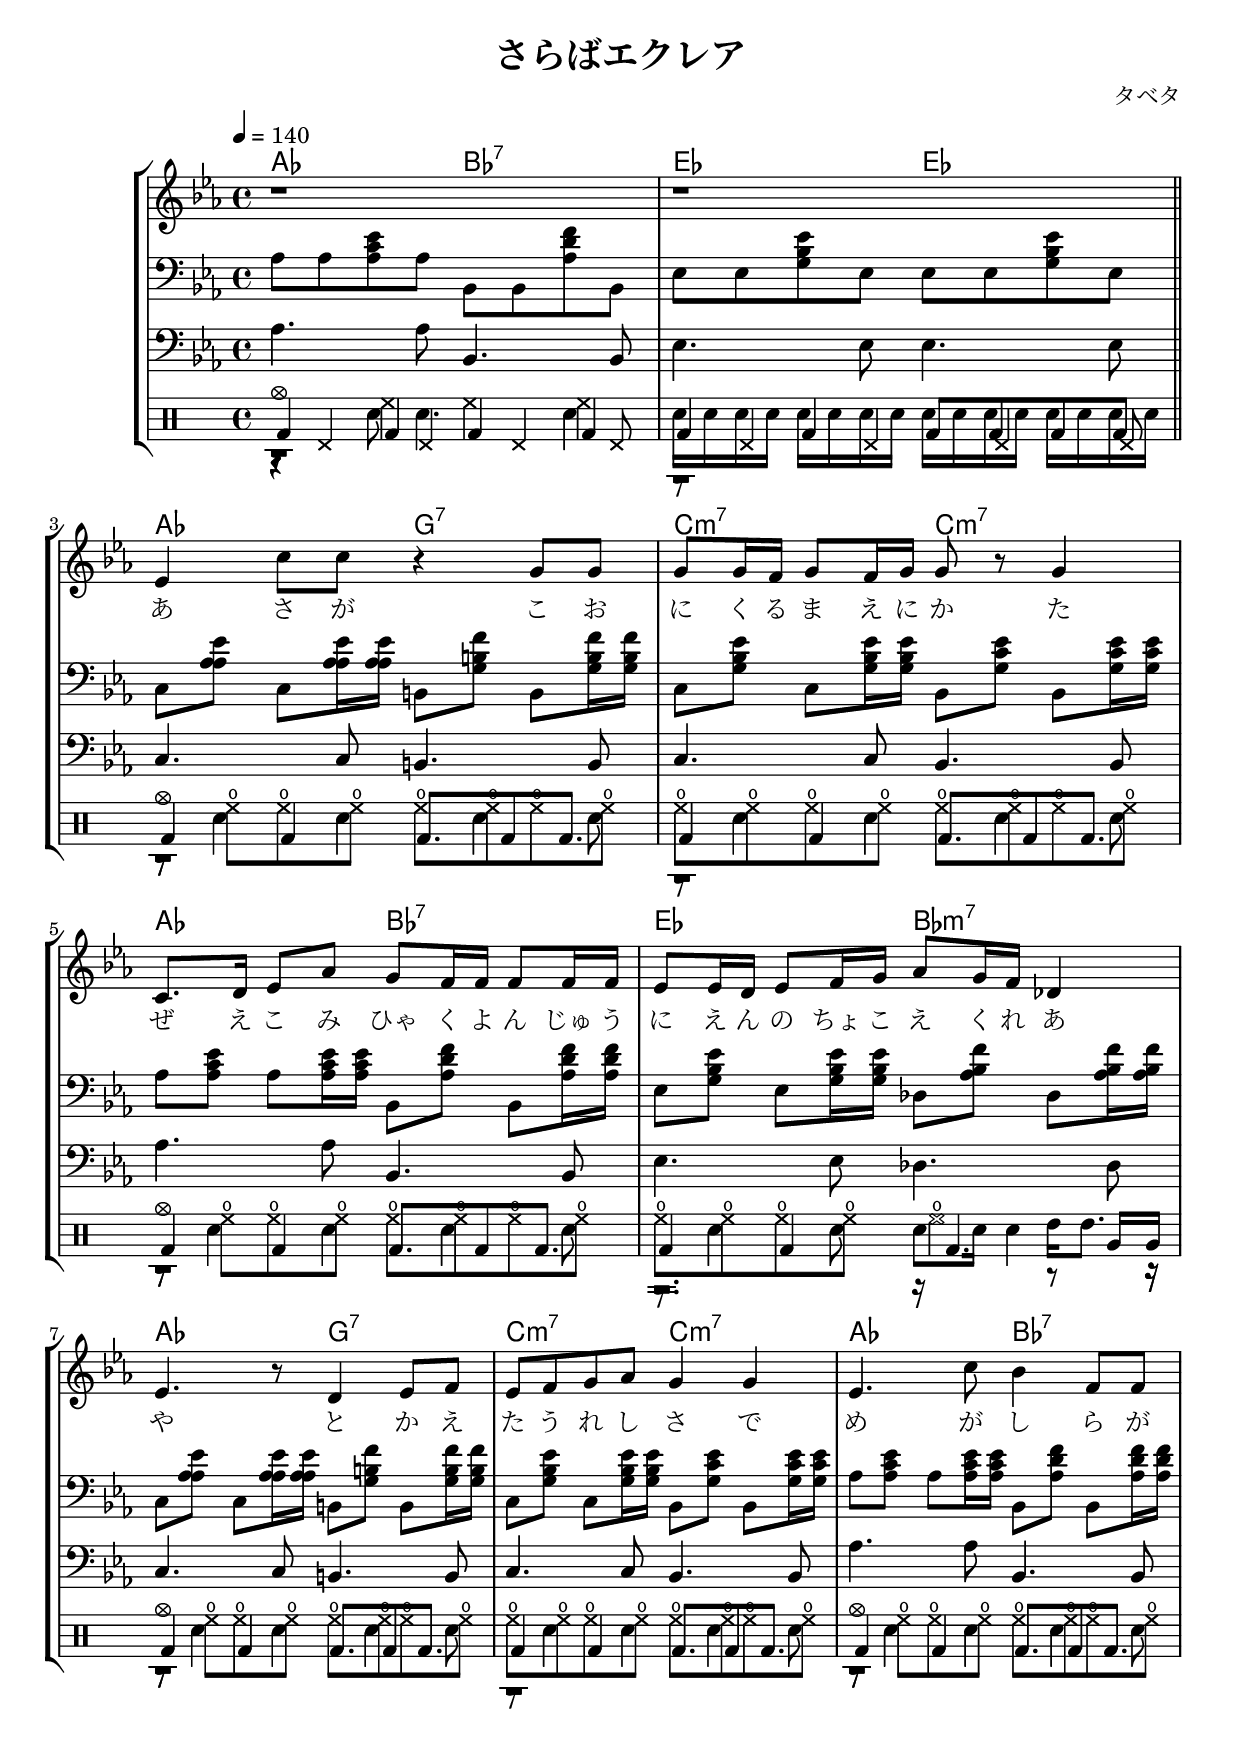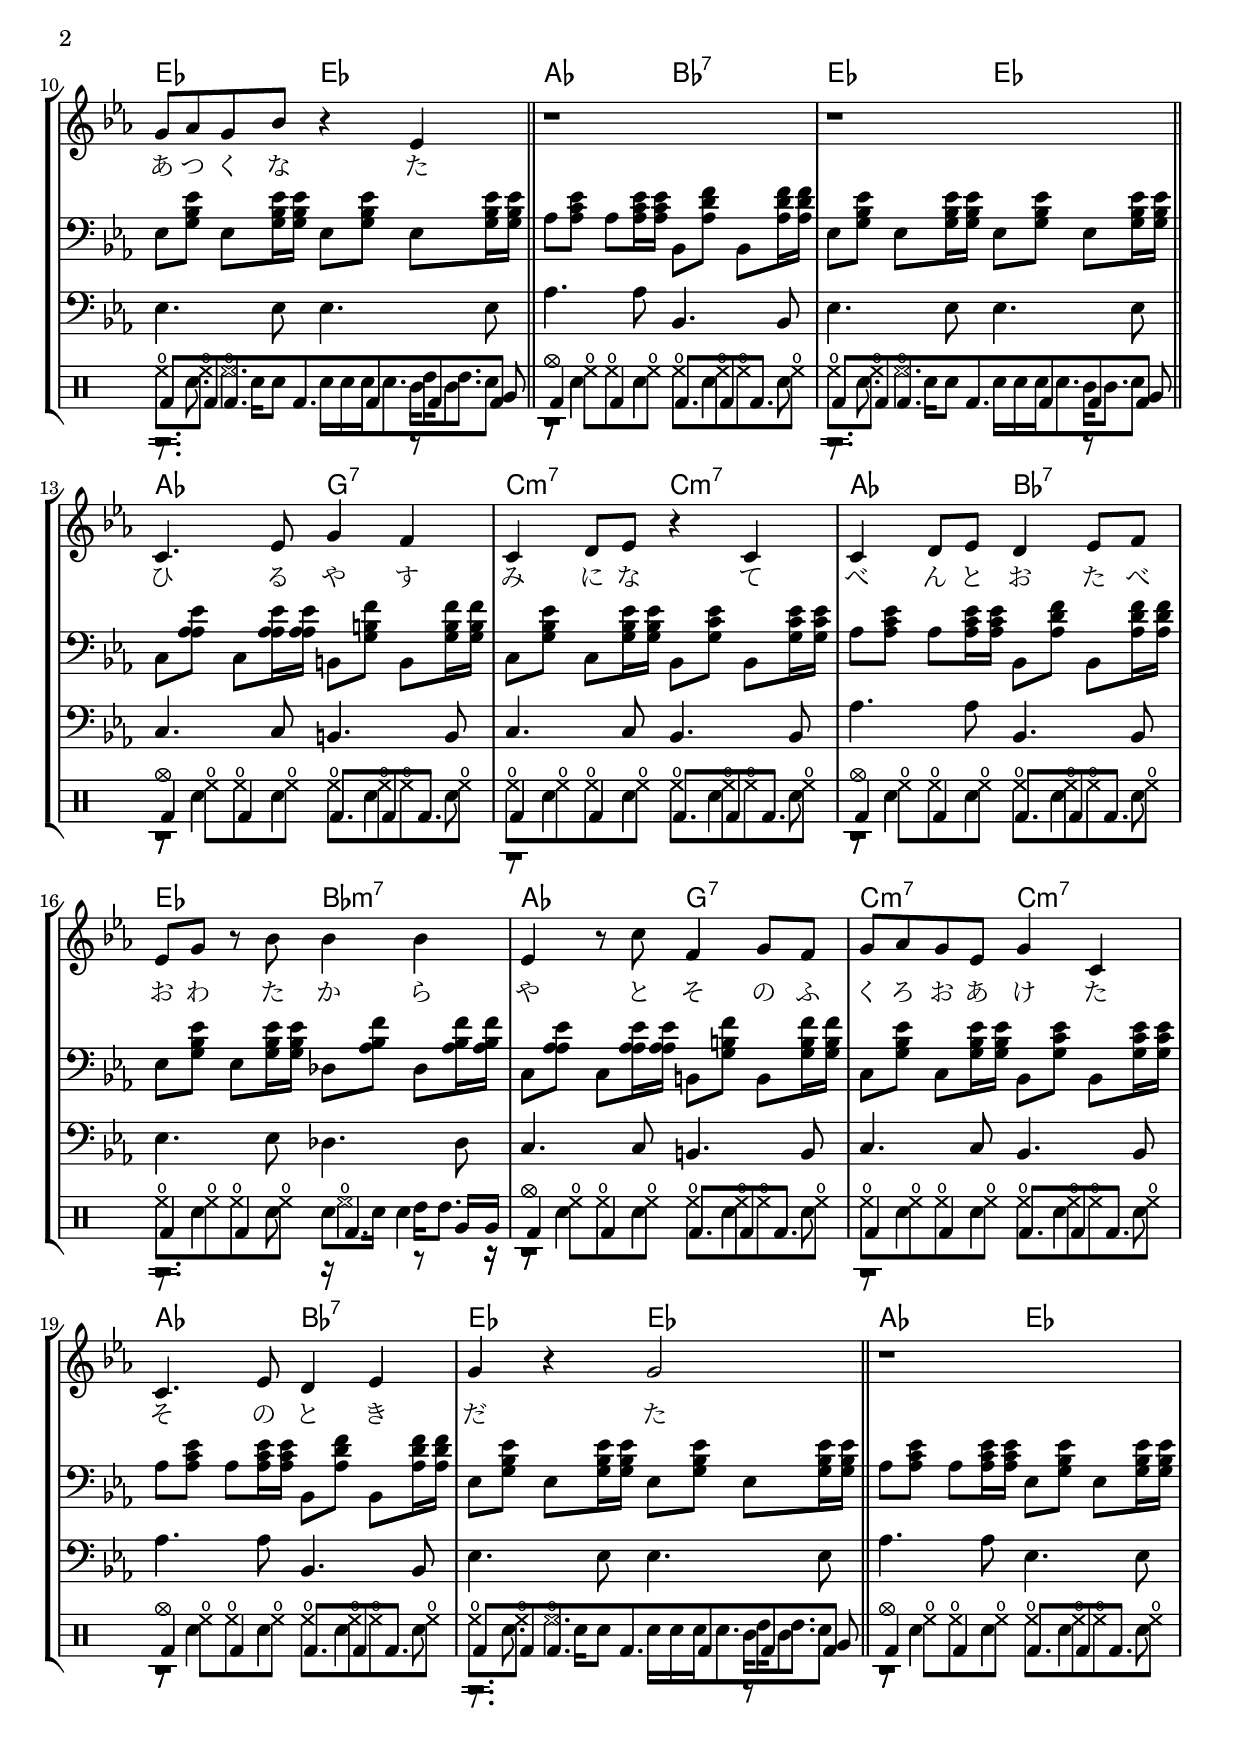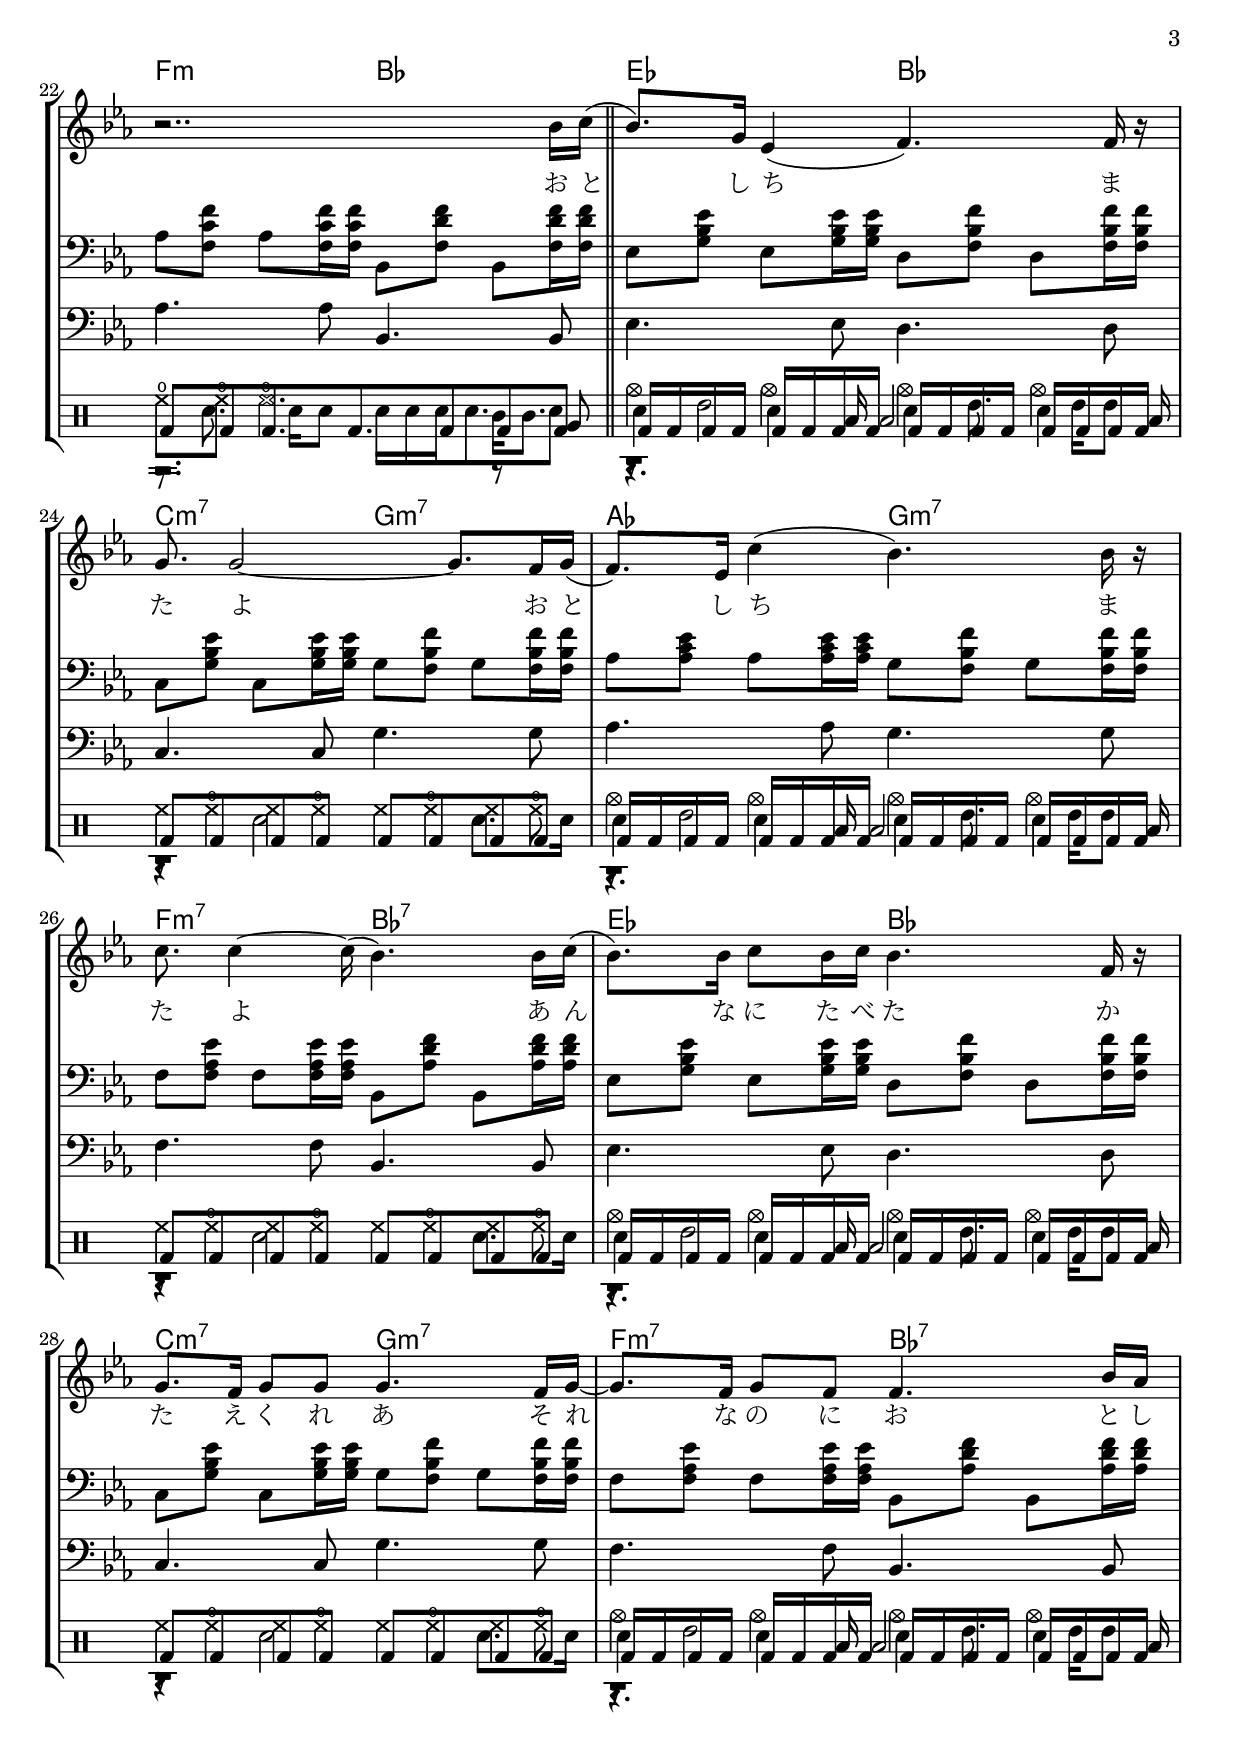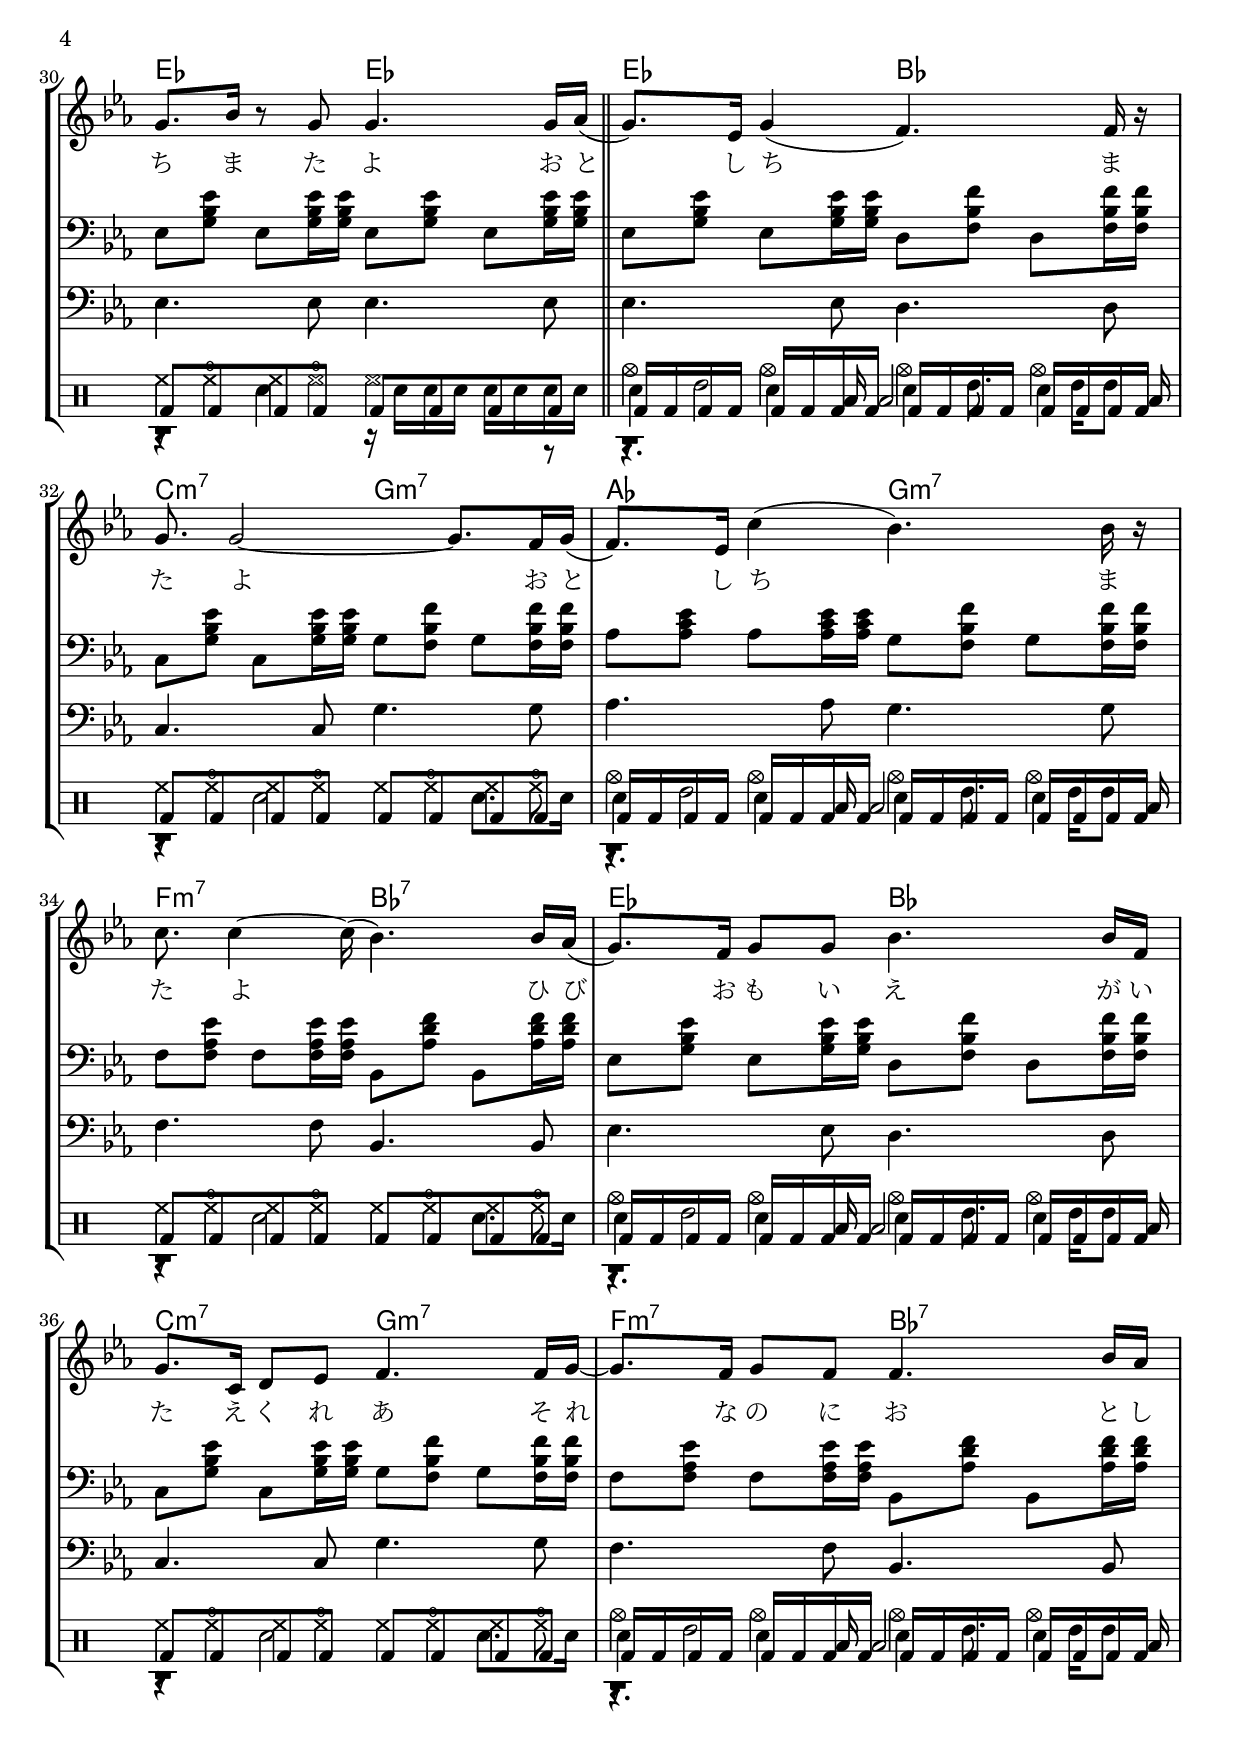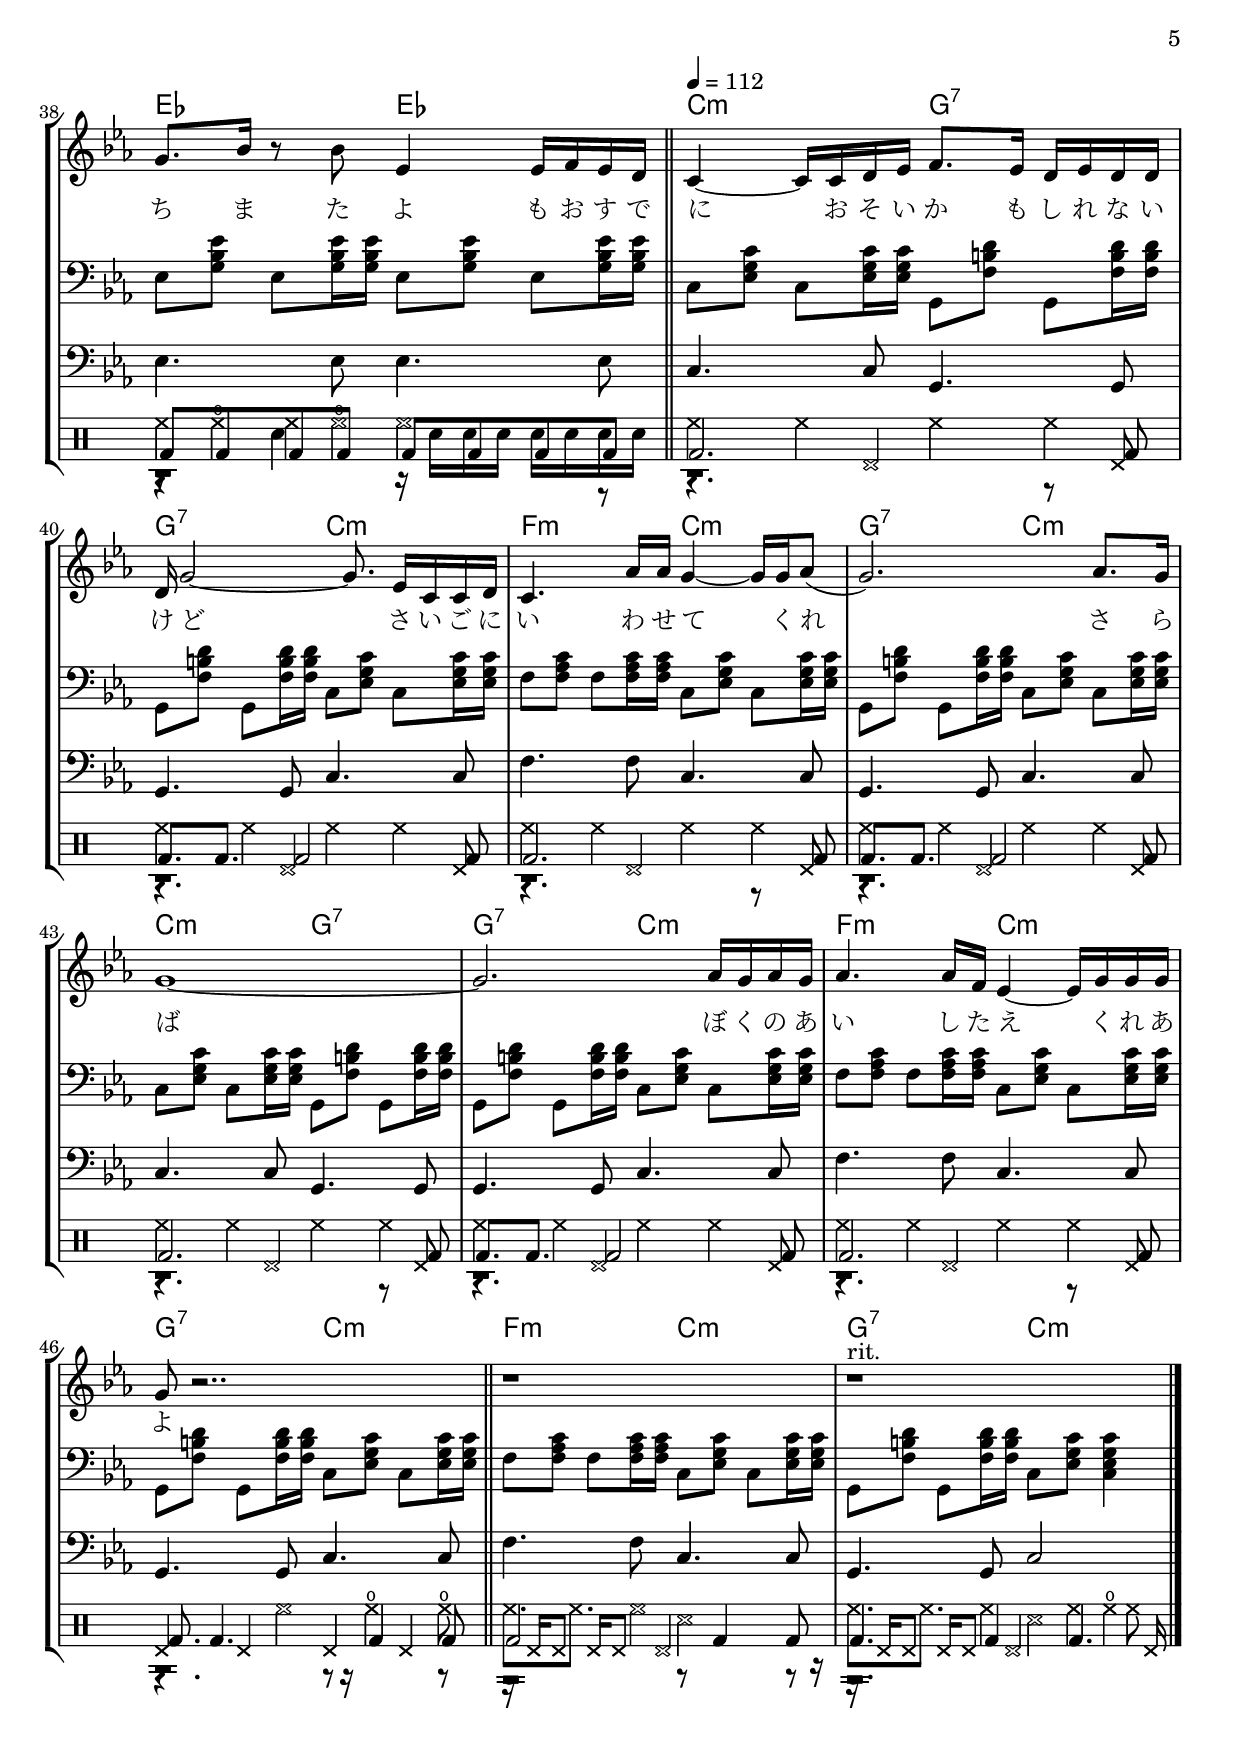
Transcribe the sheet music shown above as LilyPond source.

\version "2.12.1"

\header {
	title = \markup {さらばエクレア}
	composer = \markup \center-column {タベタ}
}

harmony = \chordmode {
	as2 bes:7 es es 

	as g:7 c:min7 c:min7 as bes:7 es bes:min7 as g:7 c:min7 c:min7 as bes:7 es es 

	as bes:7 es es 

	as g:7 c:min7 c:min7 as bes:7 es bes:min7 as g:7 c:min7 c:min7 as bes:7 es es 

	as es f:m bes 

	es bes c:min7 g:min7 as g:min7 f:min7 bes:7 es bes c:min7 g:min7 f:min7 bes:7 es es 

	es bes c:min7 g:min7 as g:min7 f:min7 bes:7 es bes c:min7 g:min7 f:min7 bes:7 es es 

	c:m g:7 g:7 c:m f:m c:m g:7 c:m c:m g:7 g:7 c:m f:m c:m g:7 c:m 

	f:m c:m g:7 c:m 
}

melody = {
	\key es \major
	\tempo 4 = 140
	r1 | r1   
	\set Staff.midiInstrument = #"mmi0.52"
	 es'4  c''8  c''8  r4  g'8  g'8 
	g'8  g'16  f'16  g'8  f'16  g'16  g'8  r8  g'4 
	c'8.  d'16  es'8  as'8  g'8  f'16  f'16  f'8  f'16  f'16 
	es'8  es'16  d'16  es'8  f'16  g'16  as'8  g'16  f'16  des'4 
	es'4.  r8  d'4  es'8  f'8 
	es'8  f'8  g'8  as'8  g'4  g'4 
	es'4.  c''8  bes'4  f'8  f'8 
	g'8  as'8  g'8  bes'8  r4  es'4
	r1 | r1   
	\set Staff.midiInstrument = #"mmi0.52"
	 c'4.  es'8  g'4  f'4 
	c'4  d'8  es'8  r4  c'4 
	c'4  d'8  es'8  d'4  es'8  f'8 
	es'8  g'8  r8  bes'8  bes'4  bes'4 
	es'4  r8  c''8  f'4  g'8  f'8 
	g'8  as'8  g'8  es'8  g'4  c'4 
	c'4.  es'8  d'4  es'4 
	g'4  r4  g'2
	r1 | r2.. 
	\set Staff.midiInstrument = #"mmi0.52"
	bes'16  c''16 
	(bes'8.)  g'16  es'4  (f'4.)  f'16  r16 
	g'8.  g'2~g'8.  f'16  g'16 
	(f'8.)  es'16  c''4  (bes'4.)  bes'16  r16 
	c''8.  c''4~c''16  (bes'4.)  bes'16  c''16 
	(bes'8.)  bes'16  c''8  bes'16  c''16  bes'4.  f'16  r16 
	g'8.  f'16  g'8  g'8  g'4.  f'16  g'16~ 
	g'8.  f'16  g'8  f'8  f'4.  bes'16  as'16 
	g'8.  bes'16  r8  g'8  g'4.  	\set Staff.midiInstrument = #"mmi0.52"
	g'16  as'16 
	(g'8.)  es'16  g'4  (f'4.)  f'16  r16 
	g'8.  g'2~g'8.  f'16  g'16 
	(f'8.)  es'16  c''4  (bes'4.)  bes'16  r16 
	c''8.  c''4~c''16  (bes'4.)  bes'16  as'16 
	(g'8.)  f'16  g'8  g'8  bes'4.  bes'16  f'16 
	g'8.  c'16  d'8  es'8  f'4.  f'16  g'16~ 
	g'8.  f'16  g'8  f'8  f'4.  bes'16  as'16 
	g'8.  bes'16  r8  bes'8  es'4  	\set Staff.midiInstrument = #"mmi0.40"
	es'16  f'16  es'16  d'16 
		\tempo 4 = 112
c'4~c'16  c'16  d'16  es'16  f'8.  es'16  d'16  es'16  d'16  d'16 
	d'16  g'2~g'8.  es'16  c'16  c'16  d'16 
	c'4.  as'16  as'16  g'4~g'16  g'16  as'8 
	(g'2.)  as'8.  g'16 
	g'1~ 
	g'2.  as'16  g'16  as'16  g'16 
	as'4.  as'16  f'16  es'4~es'16  g'16  g'16  g'16 
	g'8  	r2.. 	r1 | r1^"rit." \bar "|."
}

words = \lyricmode {
	
	あ  さ  が  こ  お  に  く  る  ま  え  に  か  た  ぜ  え  こ  み  ひゃ  く  よ  ん  じゅ  う  に  え  ん  の  ちょ  こ  え  く  れ  あ  や  と  か  え  た  う  れ  し  さ  で  め  が  し  ら  が  あ  つ  く  な  た  
	
	ひ  る  や  す  み  に  な  て  べ  ん  と  お  た  べ  お  わ  た  か  ら  や  と  そ  の  ふ  く  ろ  お  あ  け  た  そ  の  と  き  だ  た  
	
	お  と  し  ち  ま  た  よ  お  と  し  ち  ま  た  よ  あ  ん  な  に  た  べ  た  か  た  え  く  れ  あ  そ  れ  な  の  に  お  と  し  ち  ま  た  よ  
	お  と  し  ち  ま  た  よ  お  と  し  ち  ま  た  よ  ひ  び  お  も  い  え  が  い  た  え  く  れ  あ  そ  れ  な  の  に  お  と  し  ち  ま  た  よ  
	も  お  す  で  に  お  そ  い  か  も  し  れ  な  い  け  ど  さ  い  ご  に  い  わ  せ  て  く  れ  さ  ら  ば  ぼ  く  の  あ  い  し  た  え  く  れ  あ  よ  
	
}

tempochange = {
	\tempo 4 = 140
	r1 | r1 \bar "||"
	\tempo 4 = 140
	r1 | r1 | r1 | r1 | r1 | r1 | r1 | r1 \bar "||"
	\tempo 4 = 140
	r1 | r1 \bar "||"
	\tempo 4 = 140
	r1 | r1 | r1 | r1 | r1 | r1 | r1 | r1 \bar "||"
	\tempo 4 = 140
	r1 | r1 \bar "||"
	\tempo 4 = 140
	r1 | r1 | r1 | r1 | r1 | r1 | r1 | r1 \bar "||"
	\tempo 4 = 140
	r1 | r1 | r1 | r1 | r1 | r1 | r1 | r1 \bar "||"
	\tempo 4 = 112
	r1 | r1 | r1 | r1 | r1 | r1 | r1 | r1 \bar "||"
	\tempo 4 = 112
	r1 | \tempo 4 = 84 r2 \tempo 4 = 74 r2 \bar "|."
}

mainacc = {
	\clef bass
	\set Staff.midiInstrument = #"Rock Organ"
	\key es \major
	\tempo 4 = 140
	as8 as8 <as c' es'>8 as8
	bes,8 bes,8 <as d' f'>8 bes,8
	es8 es8 <g bes es'>8 es8
	es8 es8 <g bes es'>8 es8
	\bar "||"

	\set Staff.midiInstrument = #"Acoustic grand"
	c8 <as as es'> c <as as es'>16 <as as es'>
	b,8 <g b f'> b, <g b f'>16 <g b f'>
	c8 <g bes es'> c <g bes es'>16 <g bes es'>
	bes,8 <g c' es'> bes, <g c' es'>16 <g c' es'>
	as8 <as c' es'> as <as c' es'>16 <as c' es'>
	bes,8 <as d' f'> bes, <as d' f'>16 <as d' f'>
	es8 <g bes es'> es <g bes es'>16 <g bes es'>
	des8 <as bes f'> des <as bes f'>16 <as bes f'>
	c8 <as as es'> c <as as es'>16 <as as es'>
	b,8 <g b f'> b, <g b f'>16 <g b f'>
	c8 <g bes es'> c <g bes es'>16 <g bes es'>
	bes,8 <g c' es'> bes, <g c' es'>16 <g c' es'>
	as8 <as c' es'> as <as c' es'>16 <as c' es'>
	bes,8 <as d' f'> bes, <as d' f'>16 <as d' f'>
	es8 <g bes es'> es <g bes es'>16 <g bes es'>
	es8 <g bes es'> es <g bes es'>16 <g bes es'>
	\bar "||"

	\set Staff.midiInstrument = #"Overdriven Guitar"
	as8 <as c' es'> as <as c' es'>16 <as c' es'>
	bes,8 <as d' f'> bes, <as d' f'>16 <as d' f'>
	es8 <g bes es'> es <g bes es'>16 <g bes es'>
	es8 <g bes es'> es <g bes es'>16 <g bes es'>
	\bar "||"

	\set Staff.midiInstrument = #"Acoustic grand"
	c8 <as as es'> c <as as es'>16 <as as es'>
	b,8 <g b f'> b, <g b f'>16 <g b f'>
	c8 <g bes es'> c <g bes es'>16 <g bes es'>
	bes,8 <g c' es'> bes, <g c' es'>16 <g c' es'>
	as8 <as c' es'> as <as c' es'>16 <as c' es'>
	bes,8 <as d' f'> bes, <as d' f'>16 <as d' f'>
	es8 <g bes es'> es <g bes es'>16 <g bes es'>
	des8 <as bes f'> des <as bes f'>16 <as bes f'>
	c8 <as as es'> c <as as es'>16 <as as es'>
	b,8 <g b f'> b, <g b f'>16 <g b f'>
	c8 <g bes es'> c <g bes es'>16 <g bes es'>
	bes,8 <g c' es'> bes, <g c' es'>16 <g c' es'>
	as8 <as c' es'> as <as c' es'>16 <as c' es'>
	bes,8 <as d' f'> bes, <as d' f'>16 <as d' f'>
	es8 <g bes es'> es <g bes es'>16 <g bes es'>
	es8 <g bes es'> es <g bes es'>16 <g bes es'>
	\bar "||"

	\set Staff.midiInstrument = #"Overdriven Guitar"
	as8 <as c' es'> as <as c' es'>16 <as c' es'>
	es8 <g bes es'> es <g bes es'>16 <g bes es'>
	as8 <f c' f'> as <f c' f'>16 <f c' f'>
	bes,8 <f d' f'> bes, <f d' f'>16 <f d' f'>
	\bar "||"

	\set Staff.midiInstrument = #"Overdriven Guitar"
	es8 <g bes es'> es <g bes es'>16 <g bes es'>
	d8 <f bes f'> d <f bes f'>16 <f bes f'>
	c8 <g bes es'> c <g bes es'>16 <g bes es'>
	g8 <f bes f'> g <f bes f'>16 <f bes f'>
	as8 <as c' es'> as <as c' es'>16 <as c' es'>
	g8 <f bes f'> g <f bes f'>16 <f bes f'>
	f8 <f as es'> f <f as es'>16 <f as es'>
	bes,8 <as d' f'> bes, <as d' f'>16 <as d' f'>
	es8 <g bes es'> es <g bes es'>16 <g bes es'>
	d8 <f bes f'> d <f bes f'>16 <f bes f'>
	c8 <g bes es'> c <g bes es'>16 <g bes es'>
	g8 <f bes f'> g <f bes f'>16 <f bes f'>
	f8 <f as es'> f <f as es'>16 <f as es'>
	bes,8 <as d' f'> bes, <as d' f'>16 <as d' f'>
	es8 <g bes es'> es <g bes es'>16 <g bes es'>
	es8 <g bes es'> es <g bes es'>16 <g bes es'>
	\bar "||"

	\set Staff.midiInstrument = #"Distorted Guitar"
	es8 <g bes es'> es <g bes es'>16 <g bes es'>
	d8 <f bes f'> d <f bes f'>16 <f bes f'>
	c8 <g bes es'> c <g bes es'>16 <g bes es'>
	g8 <f bes f'> g <f bes f'>16 <f bes f'>
	as8 <as c' es'> as <as c' es'>16 <as c' es'>
	g8 <f bes f'> g <f bes f'>16 <f bes f'>
	f8 <f as es'> f <f as es'>16 <f as es'>
	bes,8 <as d' f'> bes, <as d' f'>16 <as d' f'>
	es8 <g bes es'> es <g bes es'>16 <g bes es'>
	d8 <f bes f'> d <f bes f'>16 <f bes f'>
	c8 <g bes es'> c <g bes es'>16 <g bes es'>
	g8 <f bes f'> g <f bes f'>16 <f bes f'>
	f8 <f as es'> f <f as es'>16 <f as es'>
	bes,8 <as d' f'> bes, <as d' f'>16 <as d' f'>
	es8 <g bes es'> es <g bes es'>16 <g bes es'>
	es8 <g bes es'> es <g bes es'>16 <g bes es'>
	\bar "||"

	\set Staff.midiInstrument = #"Acoustic Guitar (steel)"
	\tempo 4 = 112
	c8 <es g c'> c <es g c'>16 <es g c'>
	g,8 <f b d'> g, <f b d'>16 <f b d'>
	g,8 <f b d'> g, <f b d'>16 <f b d'>
	c8 <es g c'> c <es g c'>16 <es g c'>
	f8 <f as c'> f <f as c'>16 <f as c'>
	c8 <es g c'> c <es g c'>16 <es g c'>
	g,8 <f b d'> g, <f b d'>16 <f b d'>
	c8 <es g c'> c <es g c'>16 <es g c'>
	c8 <es g c'> c <es g c'>16 <es g c'>
	g,8 <f b d'> g, <f b d'>16 <f b d'>
	g,8 <f b d'> g, <f b d'>16 <f b d'>
	c8 <es g c'> c <es g c'>16 <es g c'>
	f8 <f as c'> f <f as c'>16 <f as c'>
	c8 <es g c'> c <es g c'>16 <es g c'>
	g,8 <f b d'> g, <f b d'>16 <f b d'>
	c8 <es g c'> c <es g c'>16 <es g c'>
	\bar "||"

	\set Staff.midiInstrument = #"Acoustic grand"
	f8 <f as c'> f <f as c'>16 <f as c'>
	c8 <es g c'> c <es g c'>16 <es g c'>
	g,8 <f b d'> g, <f b d'>16 <f b d'>
	c8 <es g c'>8 <c es g c'>4
	\bar "|."
}

subacc = {
	\clef bass
	\set Staff.midiInstrument = #"Electric Guitar (jazz)"
	\key es \major
	\tempo 4 = 140
	as4.as8
	bes,4.bes,8
	es4.es8
	es4.es8
	\bar "||"

	\set Staff.midiInstrument = #"Electric Bass (finger)"
	c4.c8
	b,4.b,8
	c4.c8
	bes,4.bes,8
	as4.as8
	bes,4.bes,8
	es4.es8
	des4.des8
	c4.c8
	b,4.b,8
	c4.c8
	bes,4.bes,8
	as4.as8
	bes,4.bes,8
	es4.es8
	es4.es8
	\bar "||"

	\set Staff.midiInstrument = #"Harmonica"
	as4.as8
	bes,4.bes,8
	es4.es8
	es4.es8
	\bar "||"

	\set Staff.midiInstrument = #"Electric Bass (finger)"
	c4.c8
	b,4.b,8
	c4.c8
	bes,4.bes,8
	as4.as8
	bes,4.bes,8
	es4.es8
	des4.des8
	c4.c8
	b,4.b,8
	c4.c8
	bes,4.bes,8
	as4.as8
	bes,4.bes,8
	es4.es8
	es4.es8
	\bar "||"

	\set Staff.midiInstrument = #"Choir Aahs"
	as4.as8
	es4.es8
	as4.as8
	bes,4.bes,8
	\bar "||"

	\set Staff.midiInstrument = #"Trumpet"
	es4.es8
	d4.d8
	c4.c8
	g4.g8
	as4.as8
	g4.g8
	f4.f8
	bes,4.bes,8
	es4.es8
	d4.d8
	c4.c8
	g4.g8
	f4.f8
	bes,4.bes,8
	es4.es8
	es4.es8
	\bar "||"

	\set Staff.midiInstrument = #"Choir Aahs"
	es4.es8
	d4.d8
	c4.c8
	g4.g8
	as4.as8
	g4.g8
	f4.f8
	bes,4.bes,8
	es4.es8
	d4.d8
	c4.c8
	g4.g8
	f4.f8
	bes,4.bes,8
	es4.es8
	es4.es8
	\bar "||"

	\set Staff.midiInstrument = #"Acoustic grand"
	\tempo 4 = 112
	c4.c8
	g,4.g,8
	g,4.g,8
	c4.c8
	f4.f8
	c4.c8
	g,4.g,8
	c4.c8
	c4.c8
	g,4.g,8
	g,4.g,8
	c4.c8
	f4.f8
	c4.c8
	g,4.g,8
	c4.c8
	\bar "||"

	\set Staff.midiInstrument = #"Trumpet"
	f4.f8
	c4.c8
	g,4.g,8
	c2
	\bar "|."
}

percA = {
	\drummode {
	r4 hh4 hh4 hh4  |r1  \bar "||"
	r8 hho8 hho8 hho8 hho8 hho8 hho8 hho8  |hho8 hho8 hho8 hho8 hho8 hho8 hho8 hho8  |r8 hho8 hho8 hho8 hho8 hho8 hho8 hho8  |hho8 hho8 hho8 hho8 hho2  |r8 hho8 hho8 hho8 hho8 hho8 hho8 hho8  |hho8 hho8 hho8 hho8 hho8 hho8 hho8 hho8  |r8 hho8 hho8 hho8 hho8 hho8 hho8 hho8  |hho8 hho8 hho2.  \bar "||"
	r8 hho8 hho8 hho8 hho8 hho8 hho8 hho8  |hho8 hho8 hho2.  \bar "||"
	r8 hho8 hho8 hho8 hho8 hho8 hho8 hho8  |hho8 hho8 hho8 hho8 hho8 hho8 hho8 hho8  |r8 hho8 hho8 hho8 hho8 hho8 hho8 hho8  |hho8 hho8 hho8 hho8 hho2  |r8 hho8 hho8 hho8 hho8 hho8 hho8 hho8  |hho8 hho8 hho8 hho8 hho8 hho8 hho8 hho8  |r8 hho8 hho8 hho8 hho8 hho8 hho8 hho8  |hho8 hho8 hho2.  \bar "||"
	r8 hho8 hho8 hho8 hho8 hho8 hho8 hho8  |hho8 hho8 hho2.  \bar "||"
	r1  |hh4 hh4 hh4 hh4  |r1  |hh4 hh4 hh4 hh4  |r1  |hh4 hh4 hh4 hh4  |r1  |hh4 hh4 hh2  \bar "||"
	r1  |hh4 hh4 hh4 hh4  |r1  |hh4 hh4 hh4 hh4  |r1  |hh4 hh4 hh4 hh4  |r1  |hh4 hh4 hh2  \bar "||"
	r1  |r1  |r1  |r1  |r1  |r1  |r1  |r2 r8 hho4 hho8  \bar "||"
	r1  |r2. hho4  \bar "|."
	}
}

percB = {
	\drummode {
	r4 sn8 sn4. sn4  |sn16 sn16 sn16 sn16 sn16 sn16 sn16 sn16 sn16 sn16 sn16 sn16 sn16 sn16 sn16 sn16  \bar "||"
	r8 sn4 sn4 sn4 sn8  |r8 sn4 sn4 sn4 sn8  |r8 sn4 sn4 sn4 sn8  |r8 sn4 sn8 sn8 sn16 sn4 r16  |r8 sn4 sn4 sn4 sn8  |r8 sn4 sn4 sn4 sn8  |r8 sn4 sn4 sn4 sn8  |r8 sn8. sn16 sn8 sn16 sn16 sn16 sn8. sn8  \bar "||"
	r8 sn4 sn4 sn4 sn8  |r8 sn8. sn16 sn8 sn16 sn16 sn16 sn8. sn8  \bar "||"
	r8 sn4 sn4 sn4 sn8  |r8 sn4 sn4 sn4 sn8  |r8 sn4 sn4 sn4 sn8  |r8 sn4 sn8 sn8 sn16 sn4 r16  |r8 sn4 sn4 sn4 sn8  |r8 sn4 sn4 sn4 sn8  |r8 sn4 sn4 sn4 sn8  |r8 sn8. sn16 sn8 sn16 sn16 sn16 sn8. sn8  \bar "||"
	r8 sn4 sn4 sn4 sn8  |r8 sn8. sn16 sn8 sn16 sn16 sn16 sn8. sn8  \bar "||"
	sn4 sn4 sn4 sn4  |r4 sn2 sn8. sn16  |sn4 sn4 sn4 sn4  |r4 sn2 sn8. sn16  |sn4 sn4 sn4 sn4  |r4 sn2 sn8. sn16  |sn4 sn4 sn4 sn4  |r4 sn4 r16 sn16 sn16 sn16 sn16 sn16 sn16 sn16  \bar "||"
	sn4 sn4 sn4 sn4  |r4 sn2 sn8. sn16  |sn4 sn4 sn4 sn4  |r4 sn2 sn8. sn16  |sn4 sn4 sn4 sn4  |r4 sn2 sn8. sn16  |sn4 sn4 sn4 sn4  |r4 sn4 r16 sn16 sn16 sn16 sn16 sn16 sn16 sn16  \bar "||"
	r4. hhp2 hhp8  |r4. hhp2 hhp8  |r4. hhp2 hhp8  |r4. hhp2 hhp8  |r4. hhp2 hhp8  |r4. hhp2 hhp8  |r4. hhp2 hhp8  |hhp4 hhp4 hhp4 hhp4  \bar "||"
	r16 hhp16 hhp8 hhp16 hhp8 hhp2 r16  |r16 hhp16 hhp8 hhp16 hhp8 hhp2 hhp16  \bar "|."
	}
}

percC = {
	\drummode {
	bd4 bd4 bd4 bd4  |bd4 bd4 bd8 bd8 bd8 bd8  \bar "||"
	bd4 bd4 bd8. bd8 bd8.  |bd4 bd4 bd8. bd8 bd8.  |bd4 bd4 bd8. bd8 bd8.  |bd4 bd4 r16 bd4. r16  |bd4 bd4 bd8. bd8 bd8.  |bd4 bd4 bd8. bd8 bd8.  |bd4 bd4 bd8. bd8 bd8.  |bd8 bd8 bd8. bd8. bd8 bd8 bd8  \bar "||"
	bd4 bd4 bd8. bd8 bd8.  |bd8 bd8 bd8. bd8. bd8 bd8 bd8  \bar "||"
	bd4 bd4 bd8. bd8 bd8.  |bd4 bd4 bd8. bd8 bd8.  |bd4 bd4 bd8. bd8 bd8.  |bd4 bd4 r16 bd4. r16  |bd4 bd4 bd8. bd8 bd8.  |bd4 bd4 bd8. bd8 bd8.  |bd4 bd4 bd8. bd8 bd8.  |bd8 bd8 bd8. bd8. bd8 bd8 bd8  \bar "||"
	bd4 bd4 bd8. bd8 bd8.  |bd8 bd8 bd8. bd8. bd8 bd8 bd8  \bar "||"
	bd16 bd16 bd16 bd16 bd16 bd16 bd16 bd16 bd16 bd16 bd16 bd16 bd16 bd16 bd16 bd16  |bd8 bd8 bd8 bd8 bd8 bd8 bd8 bd8  |bd16 bd16 bd16 bd16 bd16 bd16 bd16 bd16 bd16 bd16 bd16 bd16 bd16 bd16 bd16 bd16  |bd8 bd8 bd8 bd8 bd8 bd8 bd8 bd8  |bd16 bd16 bd16 bd16 bd16 bd16 bd16 bd16 bd16 bd16 bd16 bd16 bd16 bd16 bd16 bd16  |bd8 bd8 bd8 bd8 bd8 bd8 bd8 bd8  |bd16 bd16 bd16 bd16 bd16 bd16 bd16 bd16 bd16 bd16 bd16 bd16 bd16 bd16 bd16 bd16  |bd8 bd8 bd8 bd8 bd8 bd8 bd8 bd8  \bar "||"
	bd16 bd16 bd16 bd16 bd16 bd16 bd16 bd16 bd16 bd16 bd16 bd16 bd16 bd16 bd16 bd16  |bd8 bd8 bd8 bd8 bd8 bd8 bd8 bd8  |bd16 bd16 bd16 bd16 bd16 bd16 bd16 bd16 bd16 bd16 bd16 bd16 bd16 bd16 bd16 bd16  |bd8 bd8 bd8 bd8 bd8 bd8 bd8 bd8  |bd16 bd16 bd16 bd16 bd16 bd16 bd16 bd16 bd16 bd16 bd16 bd16 bd16 bd16 bd16 bd16  |bd8 bd8 bd8 bd8 bd8 bd8 bd8 bd8  |bd16 bd16 bd16 bd16 bd16 bd16 bd16 bd16 bd16 bd16 bd16 bd16 bd16 bd16 bd16 bd16  |bd8 bd8 bd8 bd8 bd8 bd8 bd8 bd8  \bar "||"
	hh4 hh4 hh4 hh4  |hh4 hh4 hh4 hh4  |hh4 hh4 hh4 hh4  |hh4 hh4 hh4 hh4  |hh4 hh4 hh4 hh4  |hh4 hh4 hh4 hh4  |hh4 hh4 hh4 hh4  |r4. hh2 r8  \bar "||"
	hh8. hh8. hh2 r8  |hh8. hh8. hh4 hh4 hh8  \bar "|."
	}
}

percD = {
	\drummode {
	r8 hhp4 hhp4 hhp4 hhp8  |r8 hhp4 hhp4 hhp4 hhp8  \bar "||"
	cymc1  |r1  |cymc1  |r1  |cymc1  |r1  |cymc1  |r1  \bar "||"
	cymc1  |r1  \bar "||"
	cymc1  |r1  |cymc1  |r1  |cymc1  |r1  |cymc1  |r1  \bar "||"
	cymc1  |r1  \bar "||"
	r1  |r8 hho4 hho4 hho4 hho8  |r1  |r8 hho4 hho4 hho4 hho8  |r1  |r8 hho4 hho4 hho4 hho8  |r1  |r8 hho4 hho2 r8  \bar "||"
	r1  |r8 hho4 hho4 hho4 hho8  |r1  |r8 hho4 hho4 hho4 hho8  |r1  |r8 hho4 hho4 hho4 hho8  |r1  |r8 hho4 hho2 r8  \bar "||"
	bd2. r8 bd8  |bd8. bd8. bd2 bd8  |bd2. r8 bd8  |bd8. bd8. bd2 bd8  |bd2. r8 bd8  |bd8. bd8. bd2 bd8  |bd2. r8 bd8  |bd8. bd4. r16 bd4 bd8  \bar "||"
	r2 ss2  |r2 ss2  \bar "|."
	}
}

percE = {
	\drummode {
	cymc1  |r1 \bar "||"
	r1 |r1 |r1 |r2. tommh16 tommh8.  |r1 |r1 |r1 |r2. tommh16 tommh8.  \bar "||"
	r1 |r1 \bar "||"
	r1 |r1 |r1 |r2. tommh16 tommh8.  |r1 |r1 |r1 |r2. tommh16 tommh8.  \bar "||"
	r1 |r1 \bar "||"
	cymc4 cymc4 cymc4 cymc4  |r1 |cymc4 cymc4 cymc4 cymc4  |r1 |cymc4 cymc4 cymc4 cymc4  |r1 |cymc4 cymc4 cymc4 cymc4  |r1 \bar "||"
	cymc4 cymc4 cymc4 cymc4  |r1 |cymc4 cymc4 cymc4 cymc4  |r1 |cymc4 cymc4 cymc4 cymc4  |r1 |cymc4 cymc4 cymc4 cymc4  |r1 \bar "||"
	r1 | r1 | r1 | r1 | r1 | r1 | r1 | r1 \bar "||"
	bd2 r8 bd4 bd8  |bd4. bd4 bd4.  \bar "|."
	}
}

percF = {
	\drummode {
	r1 | r1 \bar "||"
	r1 |r1 |r1 |r2. r8 tomfh16 tomfh16  |r1 |r1 |r1 |r2. r8 tomfh8  \bar "||"
	r1 |r2. r8 tomfh8  \bar "||"
	r1 |r1 |r1 |r2. r8 tomfh16 tomfh16  |r1 |r1 |r1 |r2. r8 tomfh8  \bar "||"
	r1 |r2. r8 tomfh8  \bar "||"
	r8 tommh2 tommh8. tommh16 tommh8  |r1 |r8 tommh2 tommh8. tommh16 tommh8  |r1 |r8 tommh2 tommh8. tommh16 tommh8  |r1 |r8 tommh2 tommh8. tommh16 tommh8  |r1 \bar "||"
	r8 tommh2 tommh8. tommh16 tommh8  |r1 |r8 tommh2 tommh8. tommh16 tommh8  |r1 |r8 tommh2 tommh8. tommh16 tommh8  |r1 |r8 tommh2 tommh8. tommh16 tommh8  |r1 \bar "||"
	r1 | r1 | r1 | r1 | r1 | r1 | r1 | r1 \bar "||"
	r1 | r1 \bar "|."
	}
}

percG = {
	\drummode {
	r1 | r1 \bar "||"
	r1 |r1 |r1 |r1 |r1 |r1 |r1 |r2. tomml16 tomml8.  \bar "||"
	r1 |r2. tomml16 tomml8.  \bar "||"
	r1 |r1 |r1 |r1 |r1 |r1 |r1 |r2. tomml16 tomml8.  \bar "||"
	r1 |r2. tomml16 tomml8.  \bar "||"
	r4. toml16 toml2 toml16  |r1 |r4. toml16 toml2 toml16  |r1 |r4. toml16 toml2 toml16  |r1 |r4. toml16 toml2 toml16  |r1 \bar "||"
	r4. toml16 toml2 toml16  |r1 |r4. toml16 toml2 toml16  |r1 |r4. toml16 toml2 toml16  |r1 |r4. toml16 toml2 toml16  |r1 \bar "||"
	r1 | r1 | r1 | r1 | r1 | r1 | r1 | r1 \bar "||"
	r1 | r1 \bar "|."
	}
}

\score {
	<<
		\new StaffGroup <<
			\new ChordNames {\harmony}
			\new Voice = "melody" {\melody}
			\new Lyrics \lyricsto "melody" \words
			\new Staff = "mainacc" {\mainacc}
			\new Staff = "subacc" {\subacc}
			\new DrumStaff <<
				\new DrumVoice {\percA}
				\new DrumVoice {\percB}
				\new DrumVoice {\percC}
				\new DrumVoice {\percD}
				\new DrumVoice {\percE}
				\new DrumVoice {\percF}
				\new DrumVoice {\percG}
			>>
		>>
	>>
	\layout { }
}
